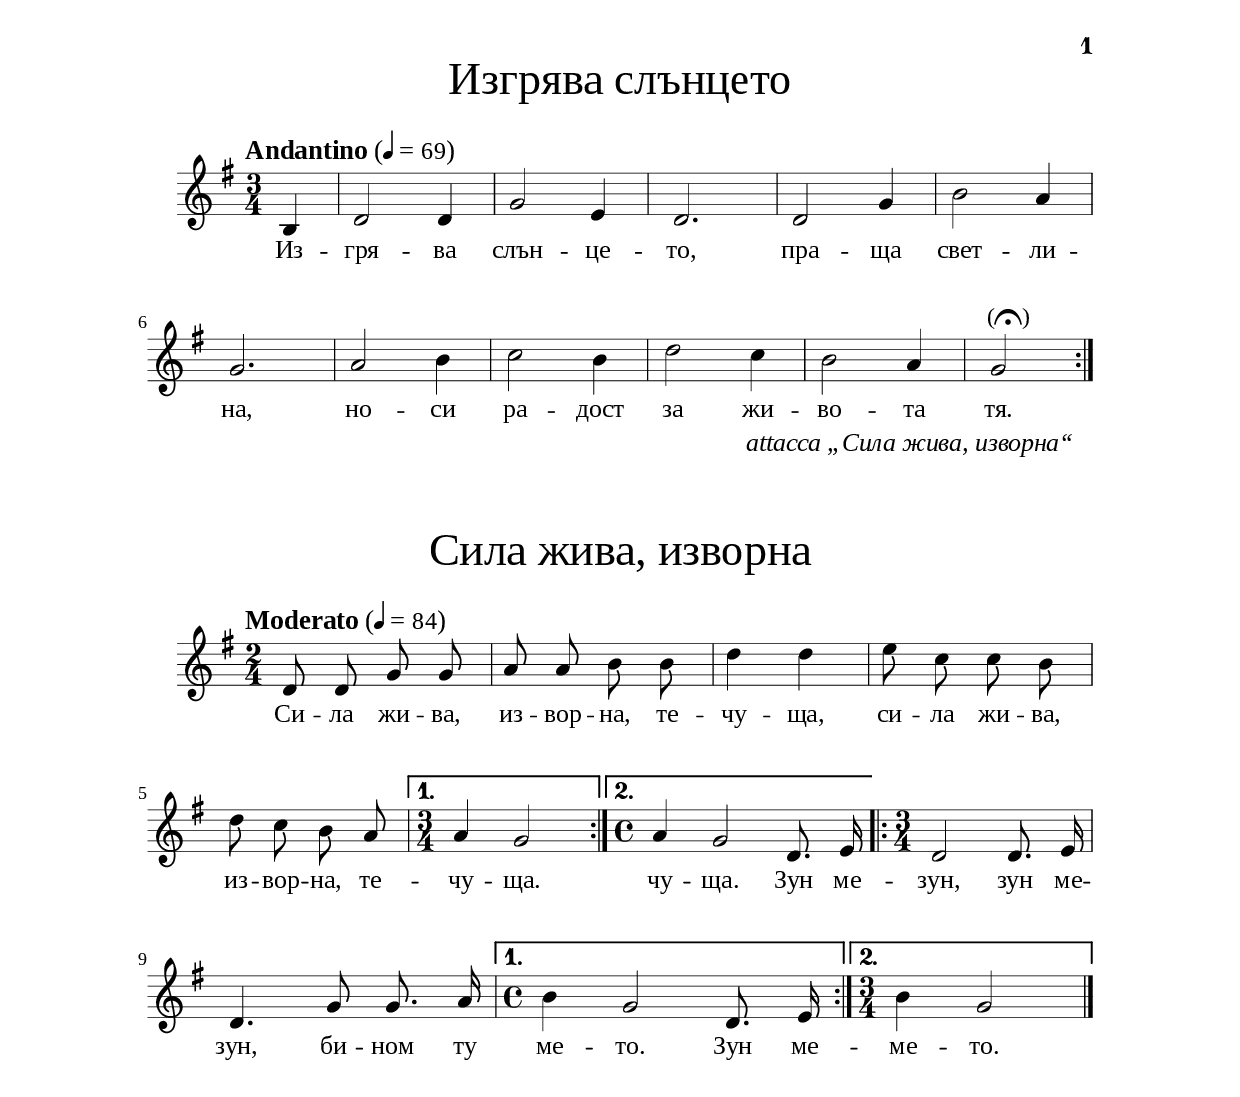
\version "2.24.4"

% include paper part and global functions
\include "include/globals.ily"

\bookpart {
  \label #'ref071_1
  \tocItem \markup "Изгрява слънцето"
  \include "include/bookpart-paper.ily"
  \score {
    \include "include/score-layout.ily"

    \new Voice \absolute {
      \clef treble
      \key g \major
      \time 3/4
      \tempoFunc "Andantino" 4 "69"
      \partial 4
      \autoBeamOff
      b4  |  d'2 d'4 | g'2 e'4 | d'2. | d'2 g'4 | b'2 a'4 \break |

      g'2. | a'2 b'4 | c''2 b'4 | d''2 c''4 | b'2 a'4^\markup { \concat {"              (" \fermata ")"}} |  g'2
      \break \bar ":|."

    }

    \addlyrics {
      Из -- гря --
      ва слън -- це -- то, пра -- ща свет -- ли -- на,
      но -- си ра -- дост за жи -- во -- та тя.
    }

    \header {
      title = \titleFunc #'ref_desc_9 "Изгрява слънцето" "Izgrjava Slănceto"
    }

    \midi{}

  } % score

  \markup \huge \italic \dc-one-nobold "attacca „Сила жива, изворна“"

  % include foreign translation(s) of the song

  \markup \vspace #2

  \label #'ref071_2
  \tocItem \markup "Сила жива, изворна"

  \include "include/bookpart-paper.ily"
  \score {
    \include "include/score-layout.ily"

    \new Voice \absolute {
      \clef treble
      \key g \major
      \time 2/4
      \tempoFunc "Moderato" 4 "84"
      \autoBeamOff

      \repeat volta 2 {
        d'8 d' g' g' | a'8 a' b' b' | d''4 d'' | e''8 c'' c'' b' \break |

        d''8 c'' b' a' |
      } \alternative { { \time 3/4 a'4 g'2 |} { \time 4/4  a'4 g'2 d'8. e'16 | } } \repeat volta 2 {
        \time 3/4 d'2 d'8. e'16 \break |

        d'4. g'8 g'8. a'16 |
      }
      \alternative  {
        {\time 4/4 b'4 g'2 d'8. e'16 | }
        {\time 3/4 b'4 g'2 \bar "|."}
      }
    }

    \addlyrics {
      Си --
      ла жи -- ва, из -- вор -- на, те -- чу -- ща, си
      -- ла жи -- ва, из -- вор -- на, те -- чу -- ща.
      чу -- ща. Зун ме -- зун, зун ме -- зун, би --
      ном ту ме -- то. Зун ме -- ме -- то.
    }
    \header {
      title = \titleFunc #'ref_desc_12 "Сила жива, изворна" "Sila živa, izvorna"
    }

    \midi{}

  }


} % bookpart
